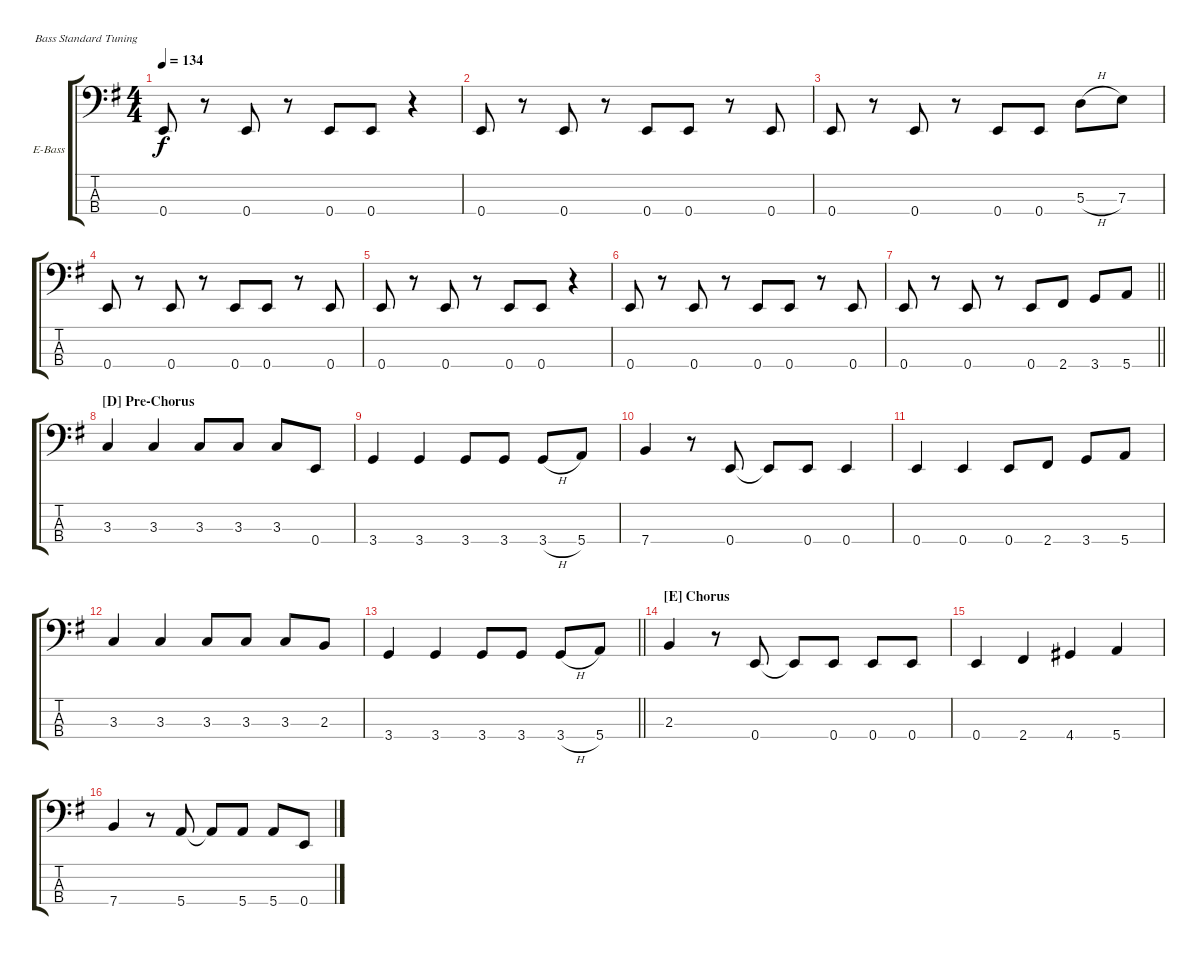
\defaultSystemsLayout 4
\bracketExtendMode groupsimilarinstruments
\firstSystemTrackNameOrientation horizontal
\otherSystemsTrackNameOrientation horizontal
\track ("Juan Croucier" "E-Bass") {instrument electricbassfinger}
\staff {score tabs}
\tuning (G2 D2 A1 E1)
\ts (4 4)
\tempo 134
\clef f4
\ks g
0.4.8{dy f} r.8 0.4.8 r.8 0.4.8 0.4.8 r.4 |
0.4.8 r.8 0.4.8 r.8 0.4.8 0.4.8 r.8 0.4.8 |
0.4.8 r.8 0.4.8 r.8 0.4.8 0.4.8 5.3{h}.8 7.3.8 |
0.4.8 r.8 0.4.8 r.8 0.4.8 0.4.8 r.8 0.4.8 |
0.4.8 r.8 0.4.8 r.8 0.4.8 0.4.8 r.4 |
0.4.8 r.8 0.4.8 r.8 0.4.8 0.4.8 r.8 0.4.8 |
\barLineRight lightlight
0.4.8 r.8 0.4.8 r.8 0.4.8 2.4.8 3.4.8 5.4.8 |
\section ("D" "Pre-Chorus")
3.3.4 3.3.4 3.3.8 3.3.8 3.3.8 0.4.8 |
3.4.4 3.4.4 3.4.8 3.4.8 3.4{h}.8 5.4.8 |
7.4.4 r.8 0.4.8 0.4{t}.8 0.4.8 0.4.4 |
0.4.4 0.4.4 0.4.8 2.4.8 3.4.8 5.4.8 |
3.3.4 3.3.4 3.3.8 3.3.8 3.3.8 2.3.8 |
\barLineRight lightlight
3.4.4 3.4.4 3.4.8 3.4.8 3.4{h}.8 5.4.8 |
\section ("E" "Chorus")
2.3.4 r.8 0.4.8 0.4{t}.8 0.4.8 0.4.8 0.4.8 |
0.4.4 2.4.4 4.4.4 5.4.4 |
7.4.4 r.8 5.4.8 5.4{t}.8 5.4.8 5.4.8 0.4.8
